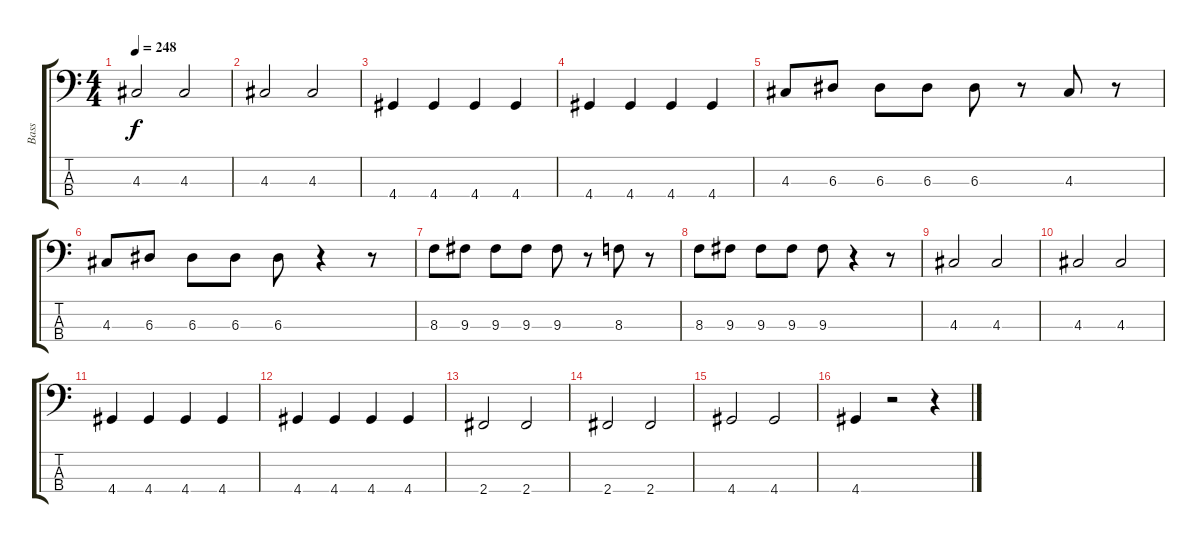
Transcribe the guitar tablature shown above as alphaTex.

\track ("Bass" "Bass") {instrument electricbassfinger}
\staff {score tabs}
\tuning (G2 D2 A1 E1) {hide}
\ts (4 4)
\tempo 248
\clef f4
\ks c
4.3.2{dy f} 4.3.2 |
4.3.2 4.3.2 |
4.4.4 4.4.4 4.4.4 4.4.4 |
4.4.4 4.4.4 4.4.4 4.4.4 |
4.3.8 6.3.8 6.3.8 6.3.8 6.3.8 r.8 4.3.8 r.8 |
4.3.8 6.3.8 6.3.8 6.3.8 6.3.8 r.4 r.8 |
8.3.8 9.3.8 9.3.8 9.3.8 9.3.8 r.8 8.3.8 r.8 |
8.3.8 9.3.8 9.3.8 9.3.8 9.3.8 r.4 r.8 |
4.3.2 4.3.2 |
4.3.2 4.3.2 |
4.4.4 4.4.4 4.4.4 4.4.4 |
4.4.4 4.4.4 4.4.4 4.4.4 |
2.4.2 2.4.2 |
2.4.2 2.4.2 |
4.4.2 4.4.2 |
4.4.4 r.2 r.4
